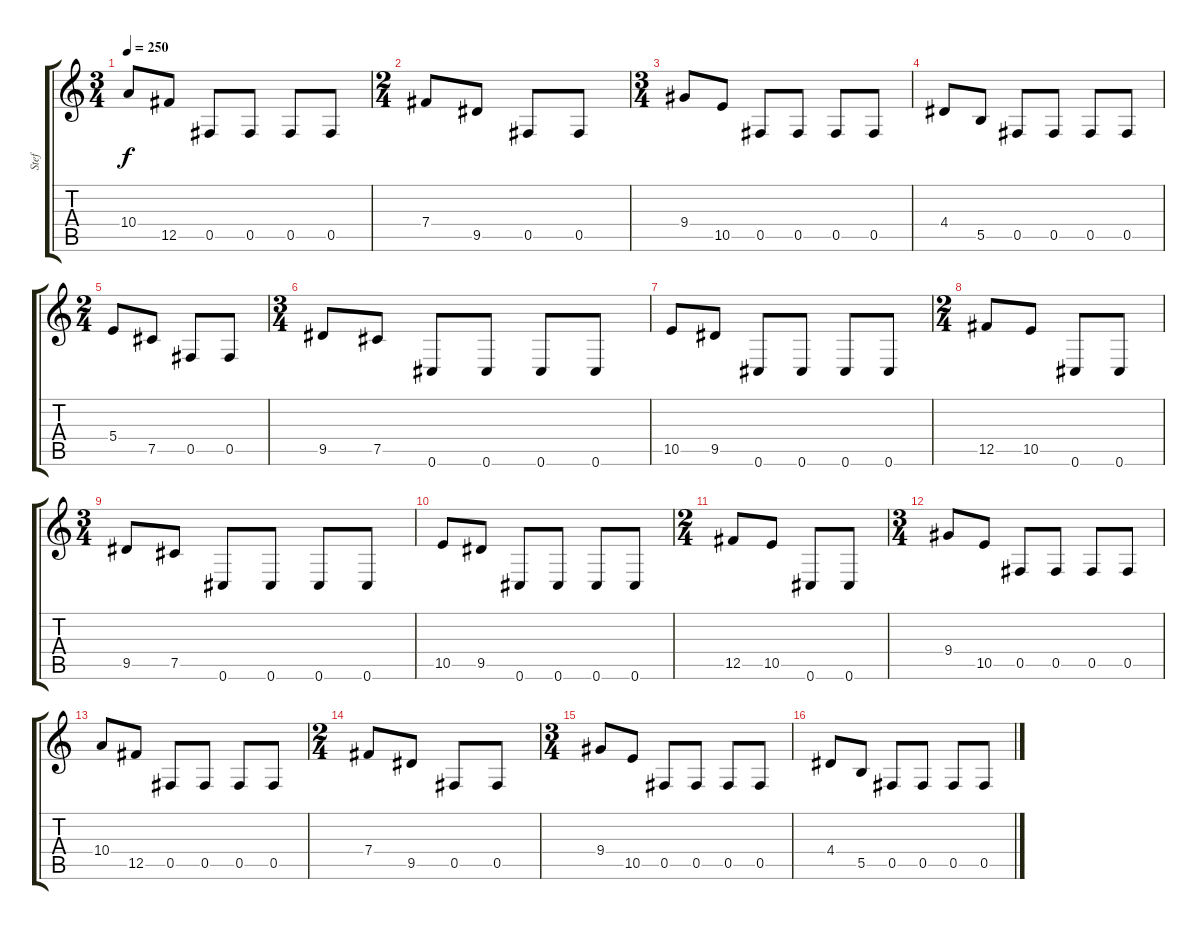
\track ("Stef" "Stef") {instrument distortionguitar}
\staff {score tabs}
\tuning (Db4 Ab3 E3 B2 Gb2 Db2) {hide}
\ts (3 4)
\tempo 250
\clef g2
\ks c
10.4.8{dy f} 12.5.8 0.5.8 0.5.8 0.5.8 0.5.8 |
\ts (2 4)
7.4.8 9.5.8 0.5.8 0.5.8 |
\ts (3 4)
9.4.8 10.5.8 0.5.8 0.5.8 0.5.8 0.5.8 |
4.4.8 5.5.8 0.5.8 0.5.8 0.5.8 0.5.8 |
\ts (2 4)
5.4.8 7.5.8 0.5.8 0.5.8 |
\ts (3 4)
9.5.8 7.5.8 0.6.8 0.6.8 0.6.8 0.6.8 |
10.5.8 9.5.8 0.6.8 0.6.8 0.6.8 0.6.8 |
\ts (2 4)
12.5.8 10.5.8 0.6.8 0.6.8 |
\ts (3 4)
9.5.8 7.5.8 0.6.8 0.6.8 0.6.8 0.6.8 |
10.5.8 9.5.8 0.6.8 0.6.8 0.6.8 0.6.8 |
\ts (2 4)
12.5.8 10.5.8 0.6.8 0.6.8 |
\ts (3 4)
9.4.8 10.5.8 0.5.8 0.5.8 0.5.8 0.5.8 |
10.4.8 12.5.8 0.5.8 0.5.8 0.5.8 0.5.8 |
\ts (2 4)
7.4.8 9.5.8 0.5.8 0.5.8 |
\ts (3 4)
9.4.8 10.5.8 0.5.8 0.5.8 0.5.8 0.5.8 |
4.4.8 5.5.8 0.5.8 0.5.8 0.5.8 0.5.8
